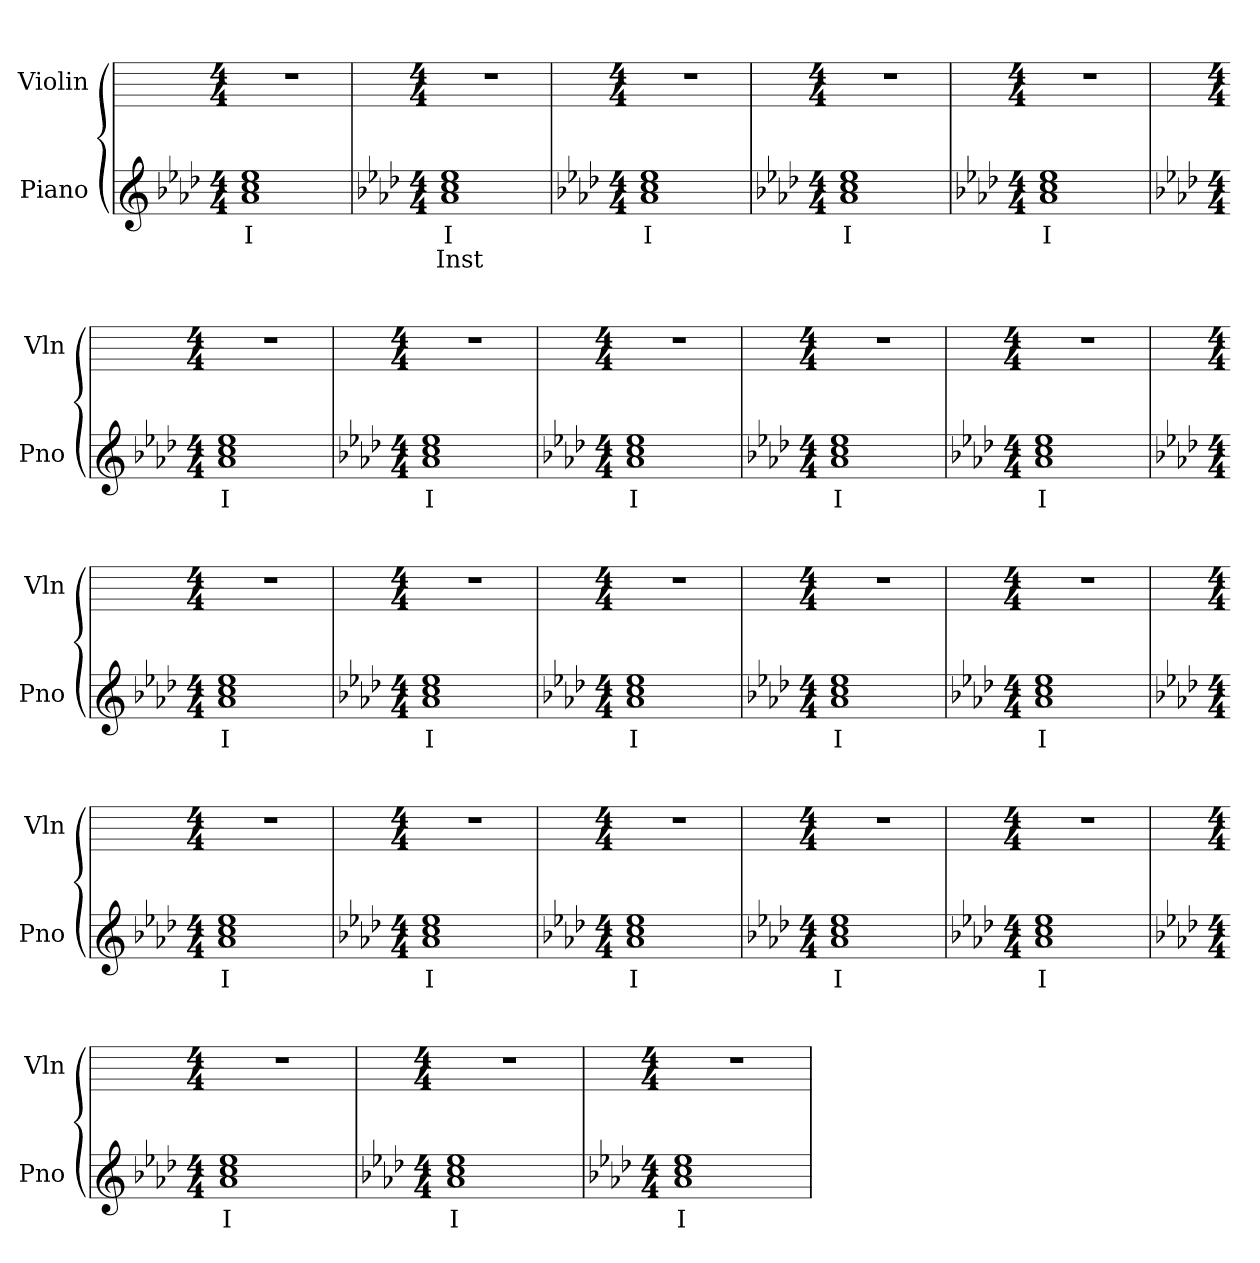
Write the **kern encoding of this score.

**kern	**text	**text	**kern
*part2	*part2	*part2	*part1
*staff2	*staff2	*staff2	*staff1
*I"Piano	*	*	*I"Violin
*I'Pno	*	*	*I'Vln
*k[b-e-a-d-]	*	*	*
*A-:	*	*	*
*M4/4	*	*	*M4/4
=	=	=	=
1a- 1cc 1ee-	I	.	1r
=	=	=	=
*k[b-e-a-d-]	*	*	*
*A-:	*	*	*
*M4/4	*	*	*M4/4
1a- 1cc 1ee-	I	Inst	1r
=	=	=	=
*k[b-e-a-d-]	*	*	*
*A-:	*	*	*
*M4/4	*	*	*M4/4
1a- 1cc 1ee-	I	.	1r
=	=	=	=
*k[b-e-a-d-]	*	*	*
*A-:	*	*	*
*M4/4	*	*	*M4/4
1a- 1cc 1ee-	I	.	1r
=	=	=	=
*k[b-e-a-d-]	*	*	*
*A-:	*	*	*
*M4/4	*	*	*M4/4
1a- 1cc 1ee-	I	.	1r
=	=	=	=
*k[b-e-a-d-]	*	*	*
*A-:	*	*	*
*M4/4	*	*	*M4/4
1a- 1cc 1ee-	I	.	1r
=	=	=	=
*k[b-e-a-d-]	*	*	*
*A-:	*	*	*
*M4/4	*	*	*M4/4
1a- 1cc 1ee-	I	.	1r
=	=	=	=
*k[b-e-a-d-]	*	*	*
*A-:	*	*	*
*M4/4	*	*	*M4/4
1a- 1cc 1ee-	I	.	1r
=	=	=	=
*k[b-e-a-d-]	*	*	*
*A-:	*	*	*
*M4/4	*	*	*M4/4
1a- 1cc 1ee-	I	.	1r
=	=	=	=
*k[b-e-a-d-]	*	*	*
*A-:	*	*	*
*M4/4	*	*	*M4/4
1a- 1cc 1ee-	I	.	1r
=	=	=	=
*k[b-e-a-d-]	*	*	*
*A-:	*	*	*
*M4/4	*	*	*M4/4
1a- 1cc 1ee-	I	.	1r
=	=	=	=
*k[b-e-a-d-]	*	*	*
*A-:	*	*	*
*M4/4	*	*	*M4/4
1a- 1cc 1ee-	I	.	1r
=	=	=	=
*k[b-e-a-d-]	*	*	*
*A-:	*	*	*
*M4/4	*	*	*M4/4
1a- 1cc 1ee-	I	.	1r
=	=	=	=
*k[b-e-a-d-]	*	*	*
*A-:	*	*	*
*M4/4	*	*	*M4/4
1a- 1cc 1ee-	I	.	1r
=	=	=	=
*k[b-e-a-d-]	*	*	*
*A-:	*	*	*
*M4/4	*	*	*M4/4
1a- 1cc 1ee-	I	.	1r
=	=	=	=
*k[b-e-a-d-]	*	*	*
*A-:	*	*	*
*M4/4	*	*	*M4/4
1a- 1cc 1ee-	I	.	1r
=	=	=	=
*k[b-e-a-d-]	*	*	*
*A-:	*	*	*
*M4/4	*	*	*M4/4
1a- 1cc 1ee-	I	.	1r
=	=	=	=
*k[b-e-a-d-]	*	*	*
*A-:	*	*	*
*M4/4	*	*	*M4/4
1a- 1cc 1ee-	I	.	1r
=	=	=	=
*k[b-e-a-d-]	*	*	*
*A-:	*	*	*
*M4/4	*	*	*M4/4
1a- 1cc 1ee-	I	.	1r
=	=	=	=
*k[b-e-a-d-]	*	*	*
*A-:	*	*	*
*M4/4	*	*	*M4/4
1a- 1cc 1ee-	I	.	1r
=	=	=	=
*k[b-e-a-d-]	*	*	*
*A-:	*	*	*
*M4/4	*	*	*M4/4
1a- 1cc 1ee-	I	.	1r
=	=	=	=
*k[b-e-a-d-]	*	*	*
*A-:	*	*	*
*M4/4	*	*	*M4/4
1a- 1cc 1ee-	I	.	1r
=	=	=	=
*k[b-e-a-d-]	*	*	*
*A-:	*	*	*
*M4/4	*	*	*M4/4
1a- 1cc 1ee-	I	.	1r
=	=	=	=
*-	*-	*-	*-
